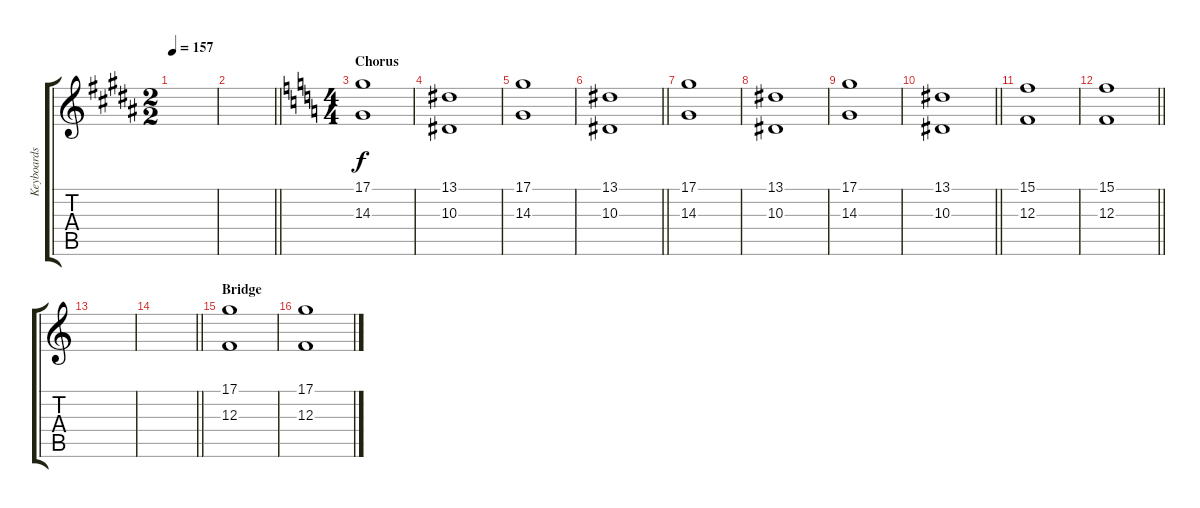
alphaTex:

\track ("Keyboards" "Keyboards") {instrument stringensemble1}
\staff {score tabs}
\tuning (D4 A3 F3 C3 G2 C2) {hide}
\ts (2 2)
\tempo 157
\clef g2
\ks b
|
\barLineRight lightlight
\ks g#minor
|
\ts (4 4)
\section ("" "Chorus")
\ks c
(17.1 14.3).1 |
(13.1 10.3).1 |
(17.1 14.3).1 |
\barLineRight lightlight
(13.1 10.3).1 |
(17.1 14.3).1 |
(13.1 10.3).1 |
(17.1 14.3).1 |
\barLineRight lightlight
(13.1 10.3).1 |
(15.1 12.3).1 |
\barLineRight lightlight
(15.1 12.3).1 |
|
\barLineRight lightlight
|
\section ("" "Bridge")
(17.1 12.3).1 |
(17.1 12.3).1
